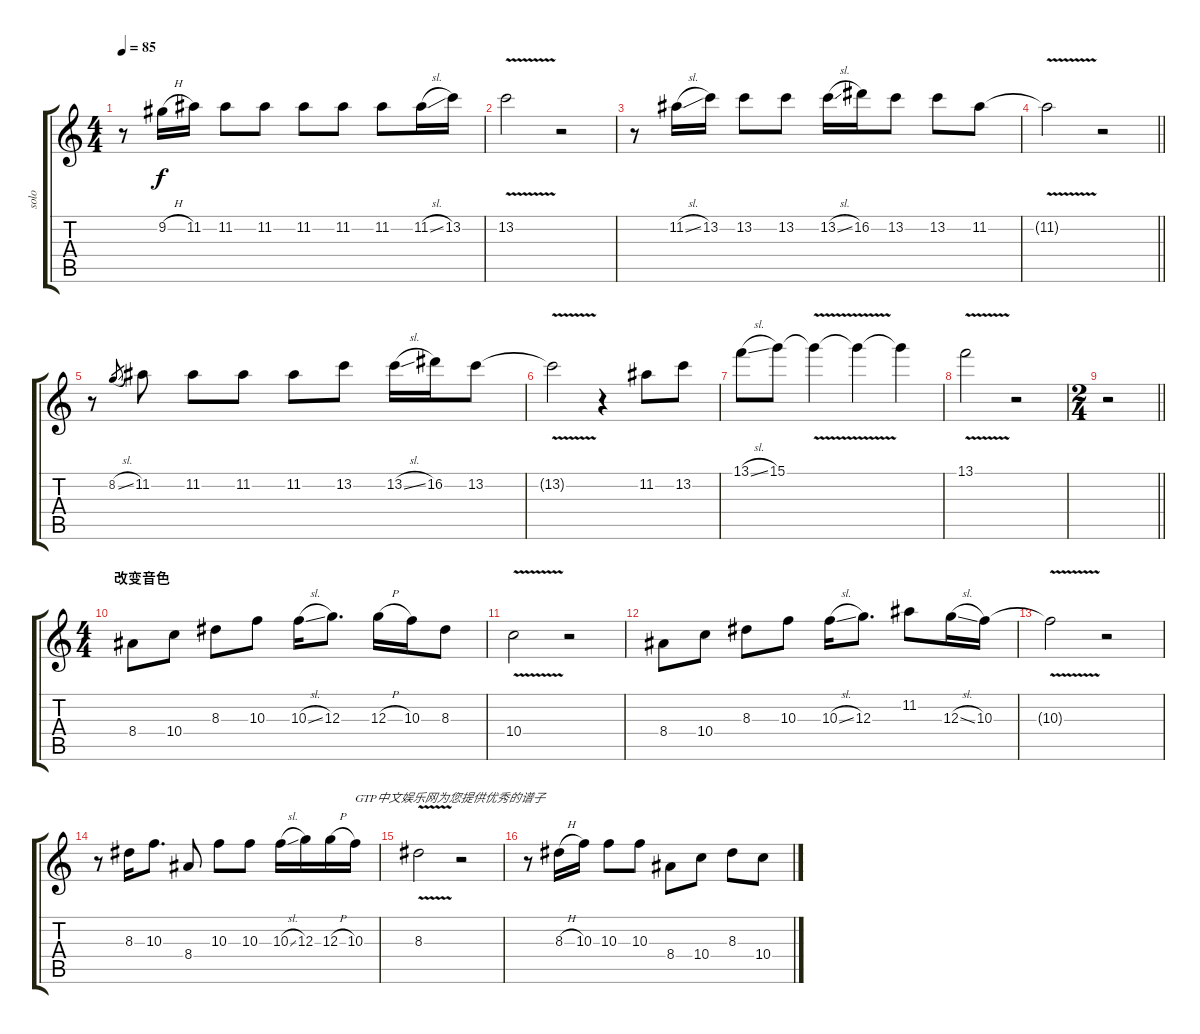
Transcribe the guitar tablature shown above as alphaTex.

\track ("solo" "solo") {instrument electricguitarjazz}
\staff {score tabs}
\tuning (E4 B3 G3 D3 A2 E2) {hide}
\ts (4 4)
\tempo 85
\clef g2
\ks c
r.8{dy f} 9.2{h}.16 11.2.16 11.2.8 11.2.8 11.2.8 11.2.8 11.2.8 11.2{sl}.16 13.2.16 |
13.2{v}.2 r.2 |
r.8 11.2{sl}.16 13.2.16 13.2.8 13.2.8 13.2{sl}.16 16.2.16 13.2.8 13.2.8 11.2.8 |
\barLineRight lightlight
11.2{v t}.2 r.2 |
\section ("" "")
r.8 8.2{sl}.8{gr} 11.2.8 11.2.8 11.2.8 11.2.8 13.2.8 13.2{sl}.16 16.2.16 13.2.8 |
13.2{v t}.2 r.4 11.2.8 13.2.8 |
13.1{sl}.8 15.1.8 15.1{v t}.4 15.1{t}.4 15.1{t}.4 |
13.1{v}.2 r.2 |
\ts (2 4)
\barLineRight lightlight
r.2 |
\ts (4 4)
\section ("" "改变音色")
8.4.8{volume 14 balance 8 instrument lead8bassandlead} 10.4.8 8.3.8 10.3.8 10.3{sl}.16 12.3.8{d} 12.3{h}.16 10.3.16 8.3.8 |
10.4{v}.2 r.2 |
8.4.8 10.4.8 8.3.8 10.3.8 10.3{sl}.16 12.3.8{d} 11.2.8 12.3{sl}.16 10.3.16 |
10.3{v t}.2 r.2 |
r.8 8.3.16 10.3.8{d} 8.4.8 10.3.8 10.3.8 10.3{sl}.16 12.3.16 12.3{h}.16 10.3.16{txt "GTP中文娱乐网为您提供优秀的谱子"} |
8.3{v}.2 r.2 |
r.8 8.3{h}.16 10.3.16 10.3.8 10.3.8 8.4.8 10.4.8 8.3.8 10.4.8
